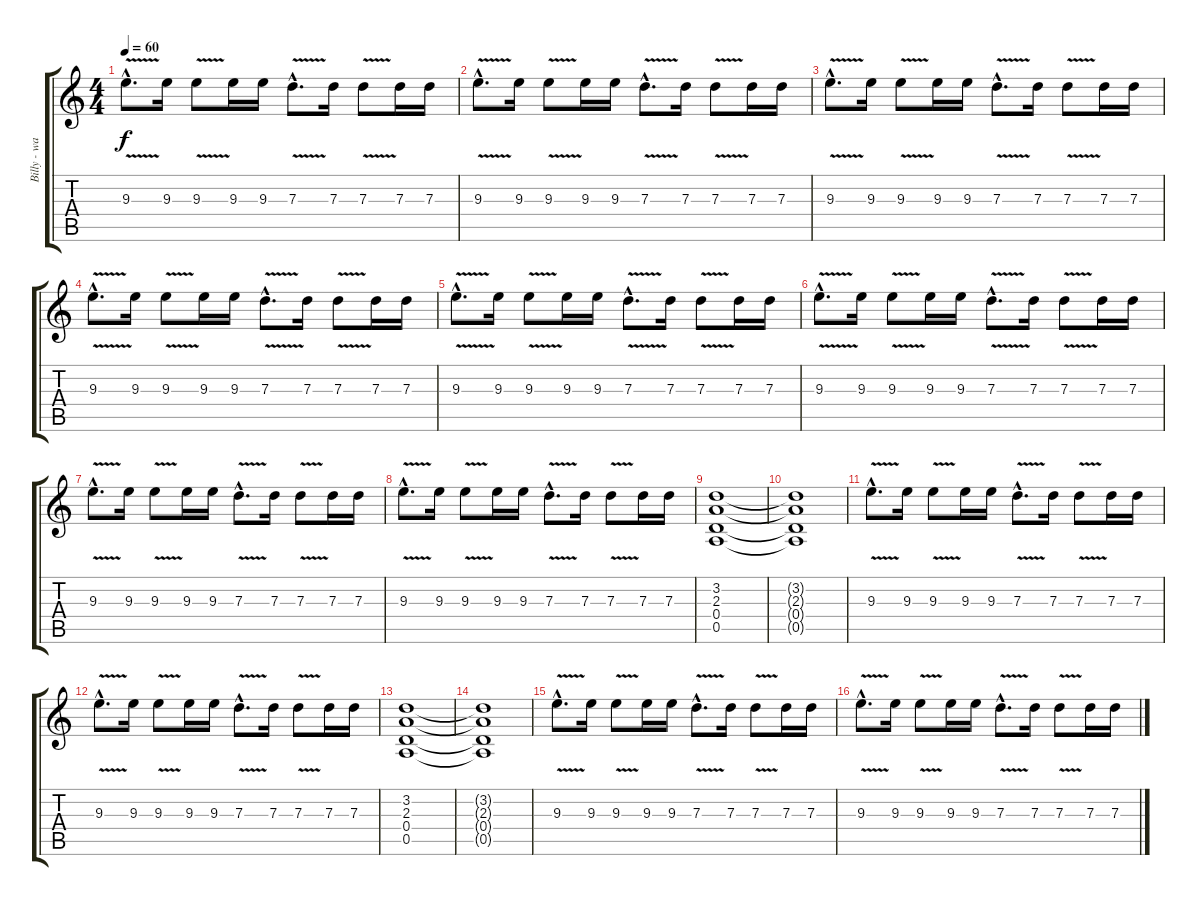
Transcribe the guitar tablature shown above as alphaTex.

\track ("Billy - wah wah" "Billy - wa") {instrument distortionguitar}
\staff {score tabs}
\tuning (E4 B3 G3 D3 A2 E2) {hide}
\ts (4 4)
\tempo 60
\clef g2
\ks c
9.3{v hac}.8{d dy f instrument distortionguitar} 9.3.16 9.3{v}.8 9.3.16 9.3.16 7.3{v hac}.8{d} 7.3.16 7.3{v}.8 7.3.16 7.3.16 |
9.3{v hac}.8{d} 9.3.16 9.3{v}.8 9.3.16 9.3.16 7.3{v hac}.8{d} 7.3.16 7.3{v}.8 7.3.16 7.3.16 |
9.3{v hac}.8{d} 9.3.16 9.3{v}.8 9.3.16 9.3.16 7.3{v hac}.8{d} 7.3.16 7.3{v}.8 7.3.16 7.3.16 |
9.3{v hac}.8{d} 9.3.16 9.3{v}.8 9.3.16 9.3.16 7.3{v hac}.8{d} 7.3.16 7.3{v}.8 7.3.16 7.3.16 |
9.3{v hac}.8{d} 9.3.16 9.3{v}.8 9.3.16 9.3.16 7.3{v hac}.8{d} 7.3.16 7.3{v}.8 7.3.16 7.3.16 |
9.3{v hac}.8{d} 9.3.16 9.3{v}.8 9.3.16 9.3.16 7.3{v hac}.8{d} 7.3.16 7.3{v}.8 7.3.16 7.3.16 |
9.3{v hac}.8{d} 9.3.16 9.3{v}.8 9.3.16 9.3.16 7.3{v hac}.8{d} 7.3.16 7.3{v}.8 7.3.16 7.3.16 |
9.3{v hac}.8{d} 9.3.16 9.3{v}.8 9.3.16 9.3.16 7.3{v hac}.8{d} 7.3.16 7.3{v}.8 7.3.16 7.3.16 |
(3.2 2.3 0.4 0.5).1 |
(3.2{t} 2.3{t} 0.4{t} 0.5{t}).1 |
9.3{v hac}.8{d} 9.3.16 9.3{v}.8 9.3.16 9.3.16 7.3{v hac}.8{d} 7.3.16 7.3{v}.8 7.3.16 7.3.16 |
9.3{v hac}.8{d} 9.3.16 9.3{v}.8 9.3.16 9.3.16 7.3{v hac}.8{d} 7.3.16 7.3{v}.8 7.3.16 7.3.16 |
(3.2 2.3 0.4 0.5).1 |
(3.2{t} 2.3{t} 0.4{t} 0.5{t}).1 |
9.3{v hac}.8{d} 9.3.16 9.3{v}.8 9.3.16 9.3.16 7.3{v hac}.8{d} 7.3.16 7.3{v}.8 7.3.16 7.3.16 |
9.3{v hac}.8{d} 9.3.16 9.3{v}.8 9.3.16 9.3.16 7.3{v hac}.8{d} 7.3.16 7.3{v}.8 7.3.16 7.3.16
